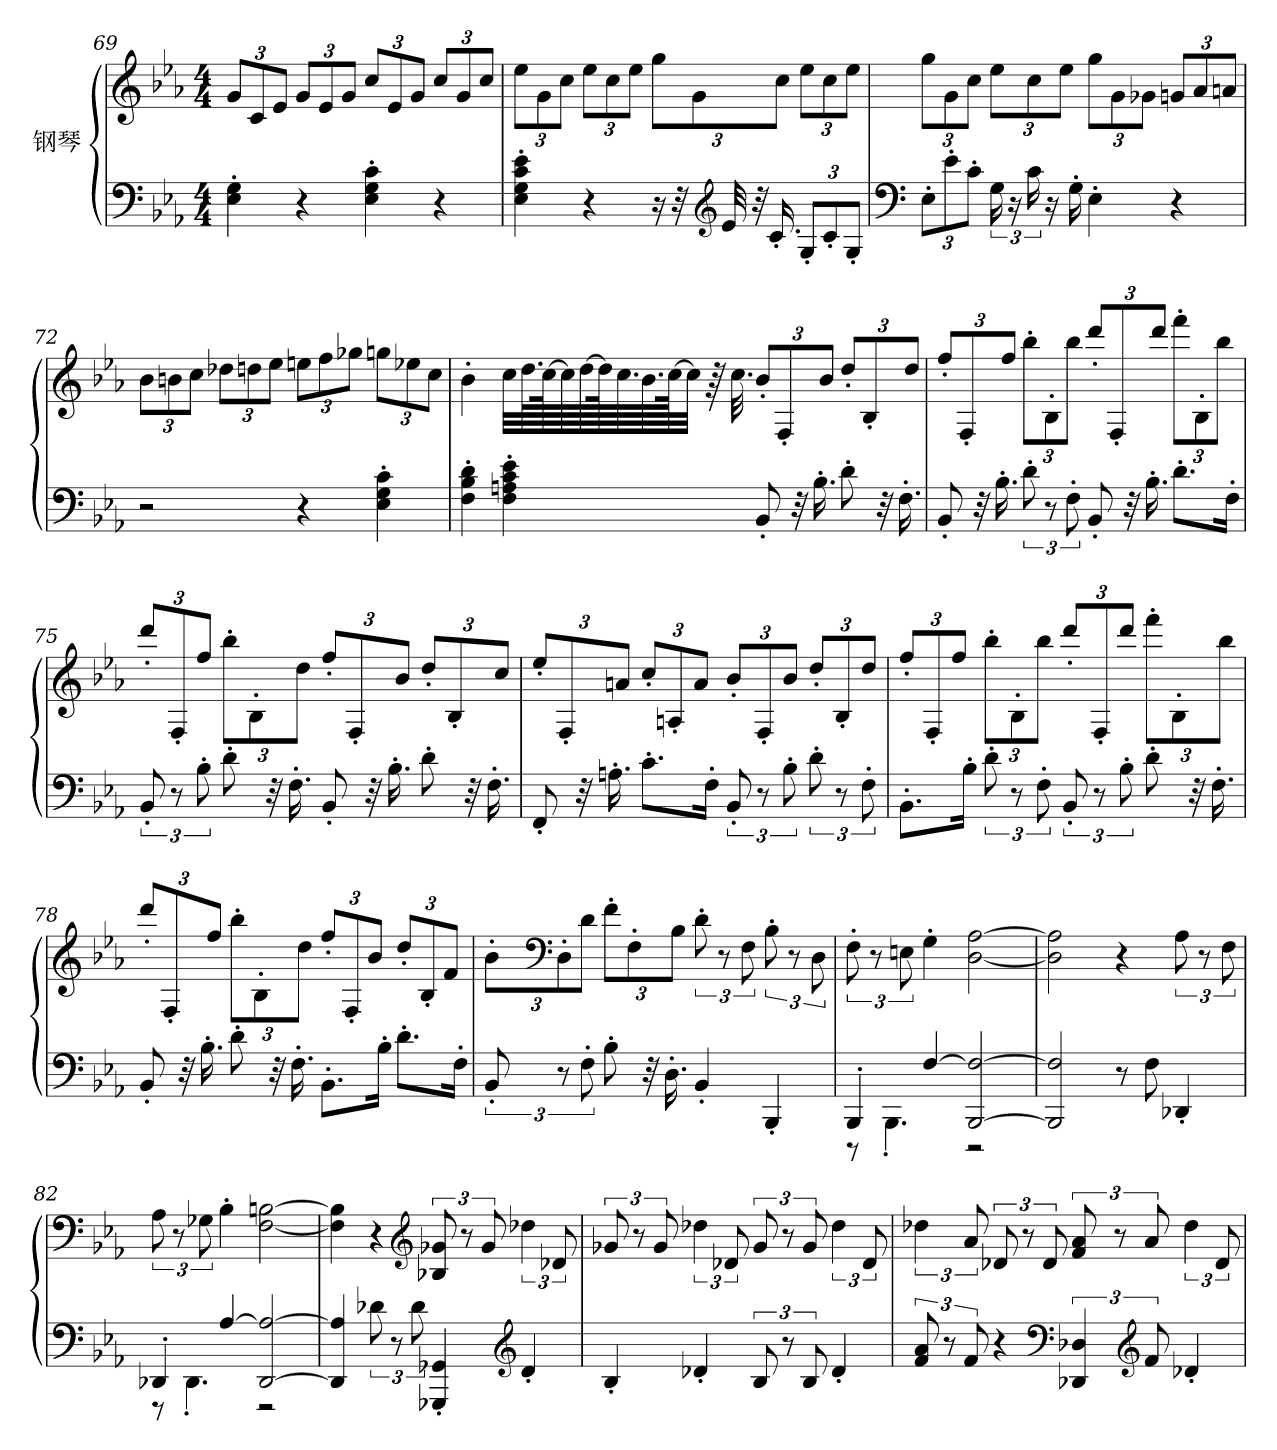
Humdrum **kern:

**kern	**kern
*part1	*part1
*staff2	*staff1
*I"钢琴	*
*clefF4	*clefG2
*k[b-e-a-]	*k[b-e-a-]
*M4/4	*M4/4
*	*Xbrackettup
=69	=69
4E-\' 4G\'	12g/L
.	12c/
.	12e-/J
4r	12g/L
.	12e-/
.	12g/J
4E-\' 4G\' 4c\'	12cc/L
.	12e-/
.	12g/J
4r	12cc/L
.	12g/
.	12cc/J
!!LO:PB:g=z
=70	=70
4E-\' 4G\' 4c\' 4e-\'	12ee-\L
.	12g\
.	12cc\J
4r	12ee-\L
.	12cc\
.	12ee-\J
16r	12gg\L
32r	.
.	12g\
*clefG2	*
32e-/	.
32r	.
16.c'/	.
.	12cc\J
*Xbrackettup	*
12G'/L	12ee-\L
12c'/	12cc\
12G'/J	12ee-\J
=71	=71
*clefF4	*
12E-'\L	12gg\L
12e-'\	12g\
12c'\J	12cc\J
*brackettup	*
24G\	12ee-\L
24r	.
24c\	12cc\
16r	.
.	12ee-\J
16G'\	.
4E-'\	12gg\L
.	12g\
.	12g-X\J
4r	12gn/L
.	12a-/
.	12an/J
!!LO:LB:g=z
=72	=72
2r	12b-\L
.	12bn\
.	12cc\J
.	12dd-X\L
.	12ddn\
.	12ee-\J
4r	12een\L
.	12ff\
.	12gg-X\J
4E-\' 4G\' 4c\'	12ggn\L
.	12ee-X\
.	12cc\J
=73	=73
4F\' 4B-\' 4d\'	4b-'\
4F\' 4An\' 4c\' 4e-\'	32cc\LLL
.	64.dd\L
.	[128cc\K
.	64cc\]
.	[64dd\
.	128dd\K]
.	64.cc\
.	64.b-\
.	[128cc\JK
.	32cc\JJJ]
.	64r
.	32.cc\
8BB-'/	12b-'/L
.	12F'/
32r	.
16.B-'\	.
.	12b-/J
8d'\	12dd'/L
.	12B-'/
32r	.
16.F'\	.
.	12dd/J
!!LO:LB:g=z
=74	=74
8BB-'/	12ff'/L
.	12F'/
32r	.
16.B-'\	.
.	12ff/J
12d'\	12bb-'\L
12r	12B-'\
12F'\	12bb-\J
8BB-'/	12ddd'/L
.	12F'/
32r	.
16.B-'\	.
.	12ddd/J
8.d'\L	12fff'\L
.	12B-'\
.	12bb-\J
16F'\Jk	.
=75	=75
12BB-'/	12ddd'/L
12r	12F'/
12B-'\	12ff/J
8d'\	12bb-'\L
.	12B-'\
32r	.
16.F'\	.
.	12dd\J
8BB-'/	12ff'/L
.	12F'/
32r	.
16.B-'\	.
.	12b-/J
8d'\	12dd'/L
.	12B-'/
32r	.
16.F'\	.
.	12cc/J
!!LO:LB:g=z
=76	=76
8FF'/	12ee-'/L
.	12F'/
32r	.
16.An'\	.
.	12an/J
8.c'\L	12cc'/L
.	12An'/
.	12a/J
16F'\Jk	.
12BB-'/	12b-'/L
12r	12F'/
12B-'\	12b-/J
12d'\	12dd'/L
12r	12B-'/
12F'\	12dd/J
=77	=77
8.BB-'\L	12ff'/L
.	12F'/
.	12ff/J
16B-'\Jk	.
12d'\	12bb-'\L
12r	12B-'\
12F'\	12bb-\J
12BB-'/	12ddd'/L
12r	12F'/
12B-'\	12ddd/J
8d'\	12fff'\L
.	12B-'\
32r	.
16.F'\	.
.	12bb-\J
=78	=78
8BB-'/	12ddd'/L
.	12F'/
32r	.
16.B-'\	.
.	12ff/J
8d'\	12bb-'\L
.	12B-'\
32r	.
16.F'\	.
.	12dd\J
8.BB-'\L	12ff'/L
.	12F'/
.	12b-/J
16B-'\Jk	.
8.d'\L	12dd'/L
.	12B-'/
.	12f/J
16F'\Jk	.
!!LO:LB:g=z
=79	=79
12BB-'/	12b-'\L
*	*clefF4
12r	12D'\
12F'\	12d\J
8B-'\	12f'\L
.	12F'\
32r	.
16.D'\	.
.	12B-\J
*	*brackettup
4BB-'/	12d'\
.	12r
.	12F\
4BBB-'/	12B-'\
.	12r
.	12D\
=80	=80
*^	*
4BBB-'/	8r	12F'\
.	.	12r
.	4.BBB-'\	.
.	.	12En\
[4F/	.	4G'\
[2BBB-/ 2F/_	2r	[2D\ [2A-\
*v	*v	*
=81	=81
2BBB-/] 2F/]	2D\] 2A-\]
8r	4r
8F\	.
4DD-X'/	12A-\
.	12r
.	12F\
=82	=82
*^	*
4DD-X'/	8r	12A-\
.	.	12r
.	4.DD-'\	.
.	.	12G-X\
[4A-/	.	4B-'\
[2DD-/ 2A-/_	2r	[2F\ [2Bn\
*v	*v	*
!!LO:LB:g=z
=83	=83
4DD-/] 4A-/]	4F\] 4B\]
12d-X\	4r
12r	.
12d-\	.
*	*clefG2
4GGG-X/' 4GG-X/'	12B-X/ 12g-X/
.	12r
.	12g-/
*clefG2	*
4d-'/	6dd-X\
.	12d-X/
=84	=84
4B-'/	12g-X/
.	12r
.	12g-/
4d-X'/	6dd-X\
.	12d-X/
12B-/	12g-/
12r	12r
12B-/	12g-/
4d-'/	6dd-\
.	12d-/
!!LO:PB:g=z
=85	=85
12f/ 12a-/	6dd-X\
12r	.
12f/	12a-/
4r	12d-X/
.	12r
.	12d-/
*clefF4	*
6DD-X/ 6D-X/	12f/ 12a-/
.	12r
*clefG2	*
12f/	12a-/
4d-X'/	6dd-\
.	12d-/
=	=
*-	*-
